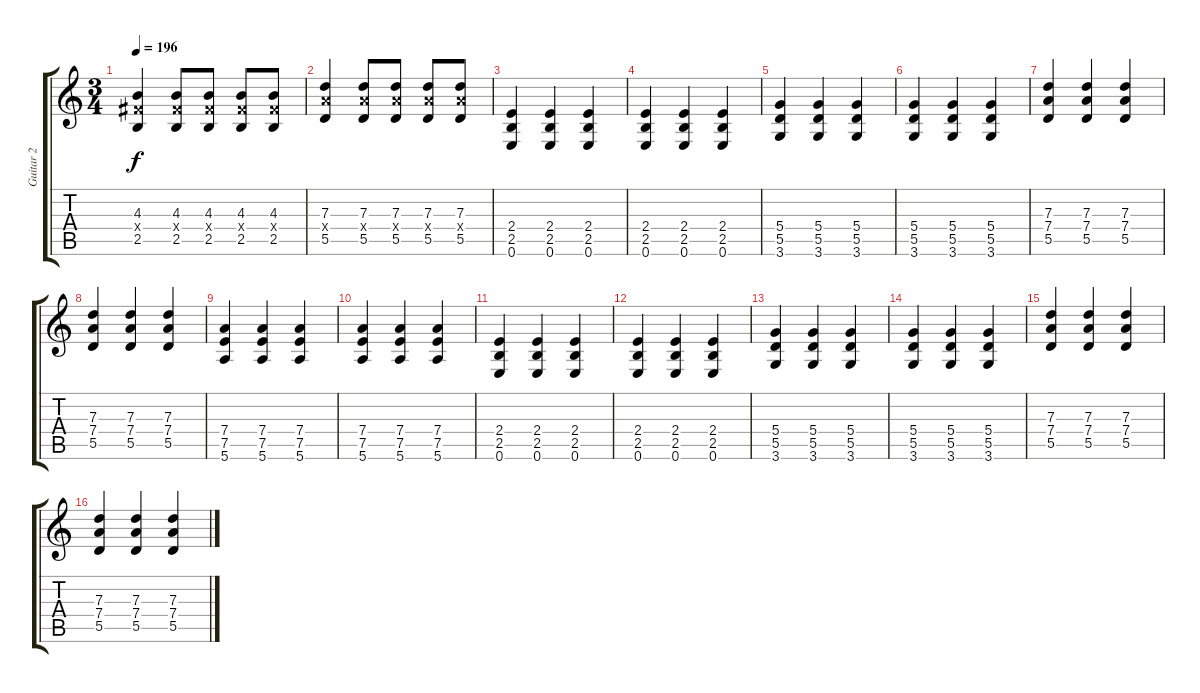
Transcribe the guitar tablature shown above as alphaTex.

\track ("Guitar 2" "Guitar 2") {instrument distortionguitar}
\staff {score tabs}
\tuning (E4 B3 G3 D3 A2 E2) {hide}
\ts (3 4)
\tempo 196
\clef g2
\ks c
(4.3 4.4{x} 2.5).4{dy f} (4.3 4.4{x} 2.5).8 (4.3 4.4{x} 2.5).8 (4.3 4.4{x} 2.5).8 (4.3 4.4{x} 2.5).8 |
(7.3 7.4{x} 5.5).4 (7.3 7.4{x} 5.5).8 (7.3 7.4{x} 5.5).8 (7.3 7.4{x} 5.5).8 (7.3 7.4{x} 5.5).8 |
(2.4 2.5 0.6).4 (2.4 2.5 0.6).4 (2.4 2.5 0.6).4 |
(2.4 2.5 0.6).4 (2.4 2.5 0.6).4 (2.4 2.5 0.6).4 |
(5.4 5.5 3.6).4 (5.4 5.5 3.6).4 (5.4 5.5 3.6).4 |
(5.4 5.5 3.6).4 (5.4 5.5 3.6).4 (5.4 5.5 3.6).4 |
(7.3 7.4 5.5).4 (7.3 7.4 5.5).4 (7.3 7.4 5.5).4 |
(7.3 7.4 5.5).4 (7.3 7.4 5.5).4 (7.3 7.4 5.5).4 |
(7.4 7.5 5.6).4 (7.4 7.5 5.6).4 (7.4 7.5 5.6).4 |
(7.4 7.5 5.6).4 (7.4 7.5 5.6).4 (7.4 7.5 5.6).4 |
(2.4 2.5 0.6).4 (2.4 2.5 0.6).4 (2.4 2.5 0.6).4 |
(2.4 2.5 0.6).4 (2.4 2.5 0.6).4 (2.4 2.5 0.6).4 |
(5.4 5.5 3.6).4 (5.4 5.5 3.6).4 (5.4 5.5 3.6).4 |
(5.4 5.5 3.6).4 (5.4 5.5 3.6).4 (5.4 5.5 3.6).4 |
(7.3 7.4 5.5).4 (7.3 7.4 5.5).4 (7.3 7.4 5.5).4 |
(7.3 7.4 5.5).4 (7.3 7.4 5.5).4 (7.3 7.4 5.5).4
